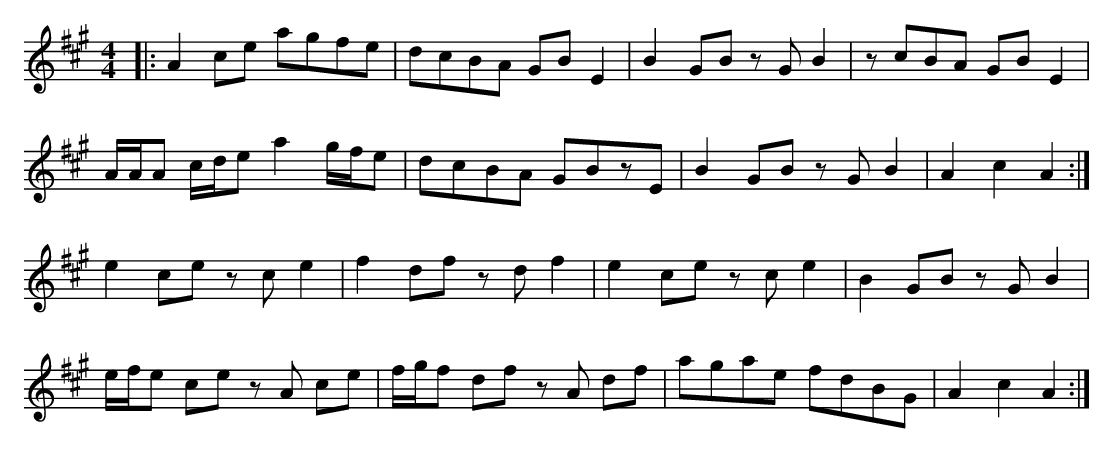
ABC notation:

X:1
M:4/4
K:A
|:A2 ce agfe|dcBA GB E2|B2 GB zG B2|zcBA GB E2|
A/A/A c/d/e a2 g/f/e|dcBA GBzE|B2 GB zG B2|A2 c2 A2:|
e2 ce zc e2|f2 df zd f2|e2 ce zc e2|B2 GB zG B2|
e/f/e ce zA ce|f/g/f df zA df|agae fdBG|A2 c2 A2:|
